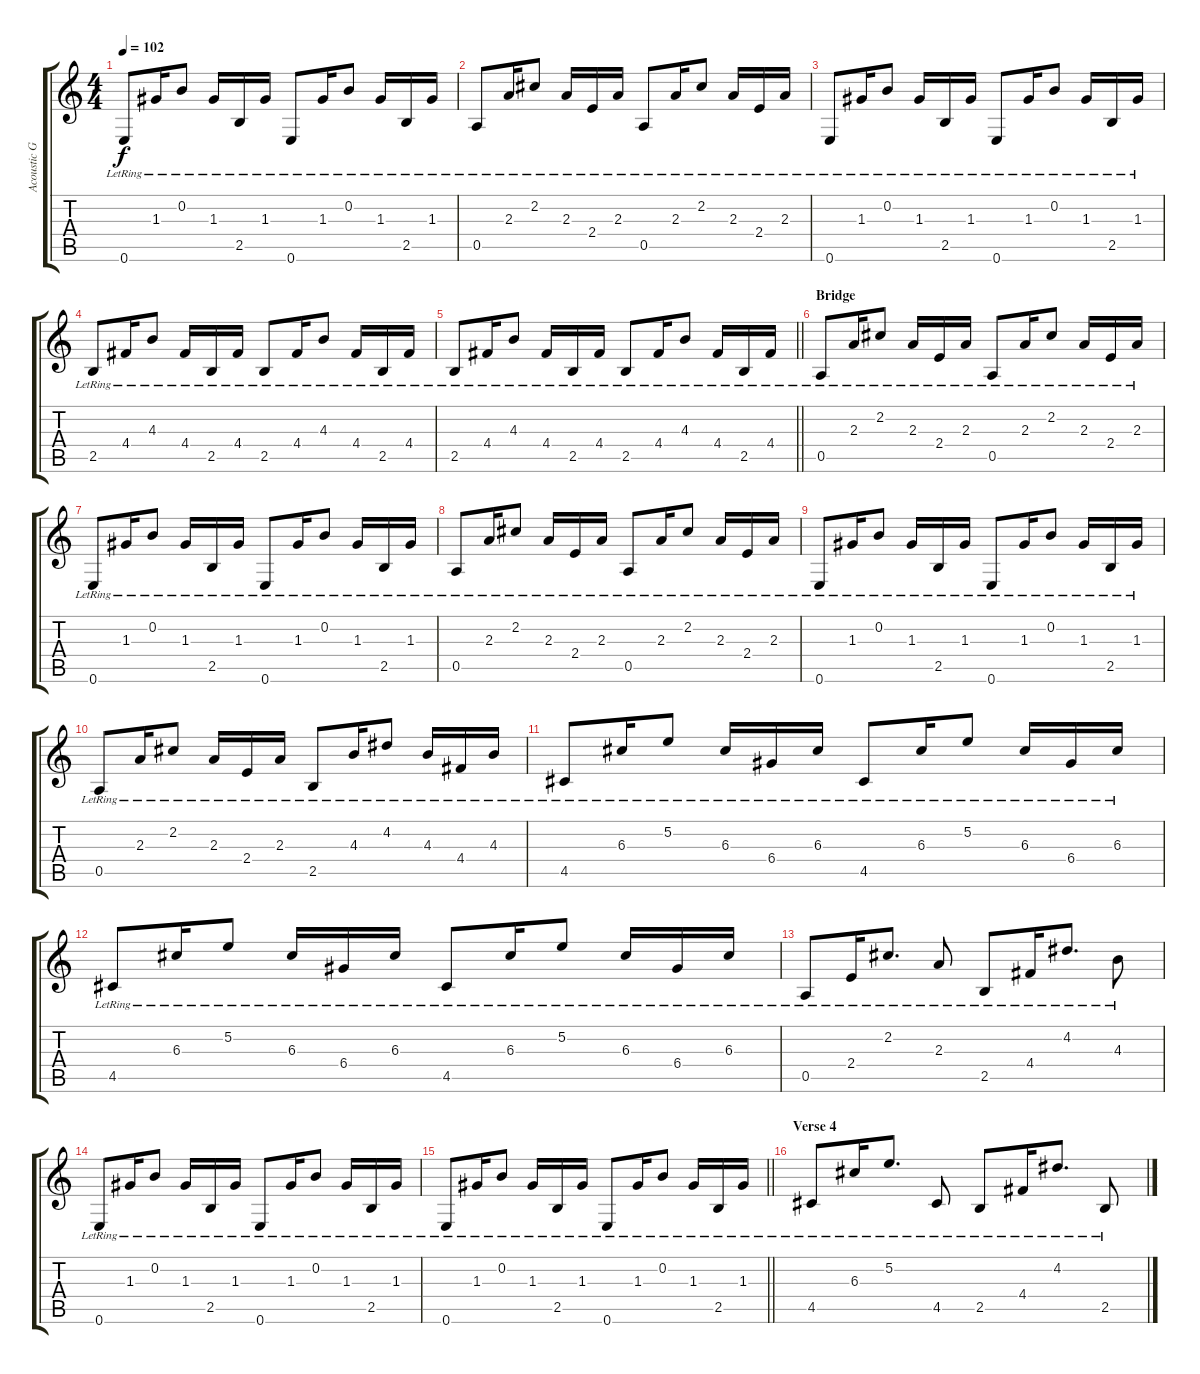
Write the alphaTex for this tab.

\track ("Acoustic Guitar" "Acoustic G") {instrument acousticguitarnylon}
\staff {score tabs}
\tuning (E4 B3 G3 D3 A2 E2) {hide}
\ts (4 4)
\tempo 102
\clef g2
\ks c
0.6{lr}.8{dy f} 1.3{lr}.16 0.2{lr}.8 1.3{lr}.16 2.5{lr}.16 1.3{lr}.16 0.6{lr}.8 1.3{lr}.16 0.2{lr}.8 1.3{lr}.16 2.5{lr}.16 1.3{lr}.16 |
0.5{lr}.8 2.3{lr}.16 2.2{lr}.8 2.3{lr}.16 2.4{lr}.16 2.3{lr}.16 0.5{lr}.8 2.3{lr}.16 2.2{lr}.8 2.3{lr}.16 2.4{lr}.16 2.3{lr}.16 |
0.6{lr}.8 1.3{lr}.16 0.2{lr}.8 1.3{lr}.16 2.5{lr}.16 1.3{lr}.16 0.6{lr}.8 1.3{lr}.16 0.2{lr}.8 1.3{lr}.16 2.5{lr}.16 1.3{lr}.16 |
2.5{lr}.8 4.4{lr}.16 4.3{lr}.8 4.4{lr}.16 2.5{lr}.16 4.4{lr}.16 2.5{lr}.8 4.4{lr}.16 4.3{lr}.8 4.4{lr}.16 2.5{lr}.16 4.4{lr}.16 |
\barLineRight lightlight
2.5{lr}.8 4.4{lr}.16 4.3{lr}.8 4.4{lr}.16 2.5{lr}.16 4.4{lr}.16 2.5{lr}.8 4.4{lr}.16 4.3{lr}.8 4.4{lr}.16 2.5{lr}.16 4.4{lr}.16 |
\section ("" "Bridge")
0.5{lr}.8 2.3{lr}.16 2.2{lr}.8 2.3{lr}.16 2.4{lr}.16 2.3{lr}.16 0.5{lr}.8 2.3{lr}.16 2.2{lr}.8 2.3{lr}.16 2.4{lr}.16 2.3{lr}.16 |
0.6{lr}.8 1.3{lr}.16 0.2{lr}.8 1.3{lr}.16 2.5{lr}.16 1.3{lr}.16 0.6{lr}.8 1.3{lr}.16 0.2{lr}.8 1.3{lr}.16 2.5{lr}.16 1.3{lr}.16 |
0.5{lr}.8 2.3{lr}.16 2.2{lr}.8 2.3{lr}.16 2.4{lr}.16 2.3{lr}.16 0.5{lr}.8 2.3{lr}.16 2.2{lr}.8 2.3{lr}.16 2.4{lr}.16 2.3{lr}.16 |
0.6{lr}.8 1.3{lr}.16 0.2{lr}.8 1.3{lr}.16 2.5{lr}.16 1.3{lr}.16 0.6{lr}.8 1.3{lr}.16 0.2{lr}.8 1.3{lr}.16 2.5{lr}.16 1.3{lr}.16 |
0.5{lr}.8 2.3{lr}.16 2.2{lr}.8 2.3{lr}.16 2.4{lr}.16 2.3{lr}.16 2.5{lr}.8 4.3{lr}.16 4.2{lr}.8 4.3{lr}.16 4.4{lr}.16 4.3{lr}.16 |
4.5{lr}.8 6.3{lr}.16 5.2{lr}.8 6.3{lr}.16 6.4{lr}.16 6.3{lr}.16 4.5{lr}.8 6.3{lr}.16 5.2{lr}.8 6.3{lr}.16 6.4{lr}.16 6.3{lr}.16 |
4.5{lr}.8 6.3{lr}.16 5.2{lr}.8 6.3{lr}.16 6.4{lr}.16 6.3{lr}.16 4.5{lr}.8 6.3{lr}.16 5.2{lr}.8 6.3{lr}.16 6.4{lr}.16 6.3{lr}.16 |
0.5{lr}.8 2.4{lr}.16 2.2{lr}.8{d} 2.3{lr}.8 2.5{lr}.8 4.4{lr}.16 4.2{lr}.8{d} 4.3{lr}.8 |
0.6{lr}.8 1.3{lr}.16 0.2{lr}.8 1.3{lr}.16 2.5{lr}.16 1.3{lr}.16 0.6{lr}.8 1.3{lr}.16 0.2{lr}.8 1.3{lr}.16 2.5{lr}.16 1.3{lr}.16 |
\barLineRight lightlight
0.6{lr}.8 1.3{lr}.16 0.2{lr}.8 1.3{lr}.16 2.5{lr}.16 1.3{lr}.16 0.6{lr}.8 1.3{lr}.16 0.2{lr}.8 1.3{lr}.16 2.5{lr}.16 1.3{lr}.16 |
\section ("" "Verse 4")
4.5{lr}.8 6.3{lr}.16 5.2{lr}.8{d} 4.5{lr}.8 2.5{lr}.8 4.4{lr}.16 4.2{lr}.8{d} 2.5{lr}.8
